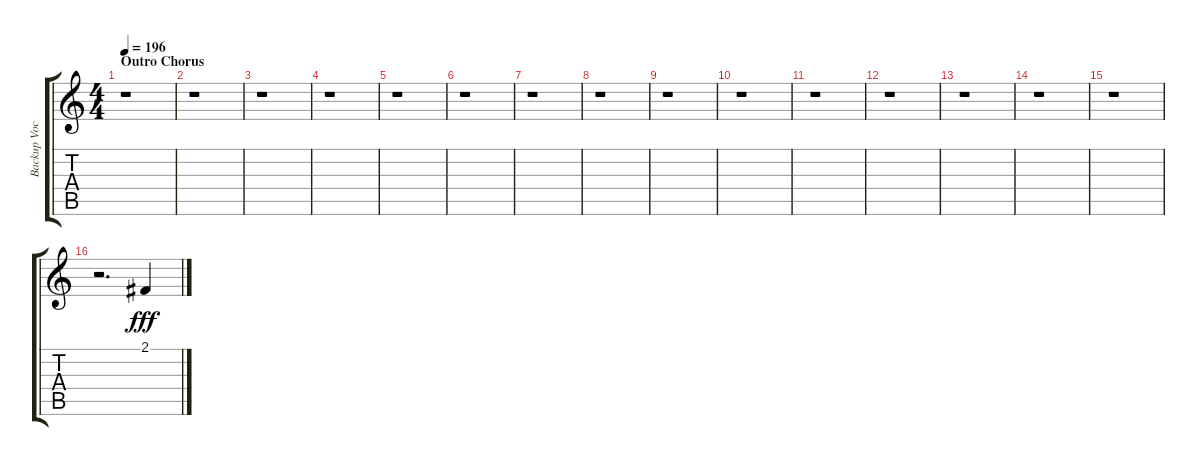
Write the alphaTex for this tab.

\track ("Backup Vocals" "Backup Voc") {instrument oboe}
\staff {score tabs}
\tuning (E4 B3 G3 D3 A2 E2) {hide}
\ts (4 4)
\section ("" "Outro Chorus")
\tempo 196
\clef g2
\ks c
r.1{dy fff} |
r.1 |
r.1 |
r.1 |
r.1 |
r.1 |
r.1 |
r.1 |
r.1 |
r.1 |
r.1 |
r.1 |
r.1 |
r.1 |
r.1 |
r.2{d} 2.1.4
